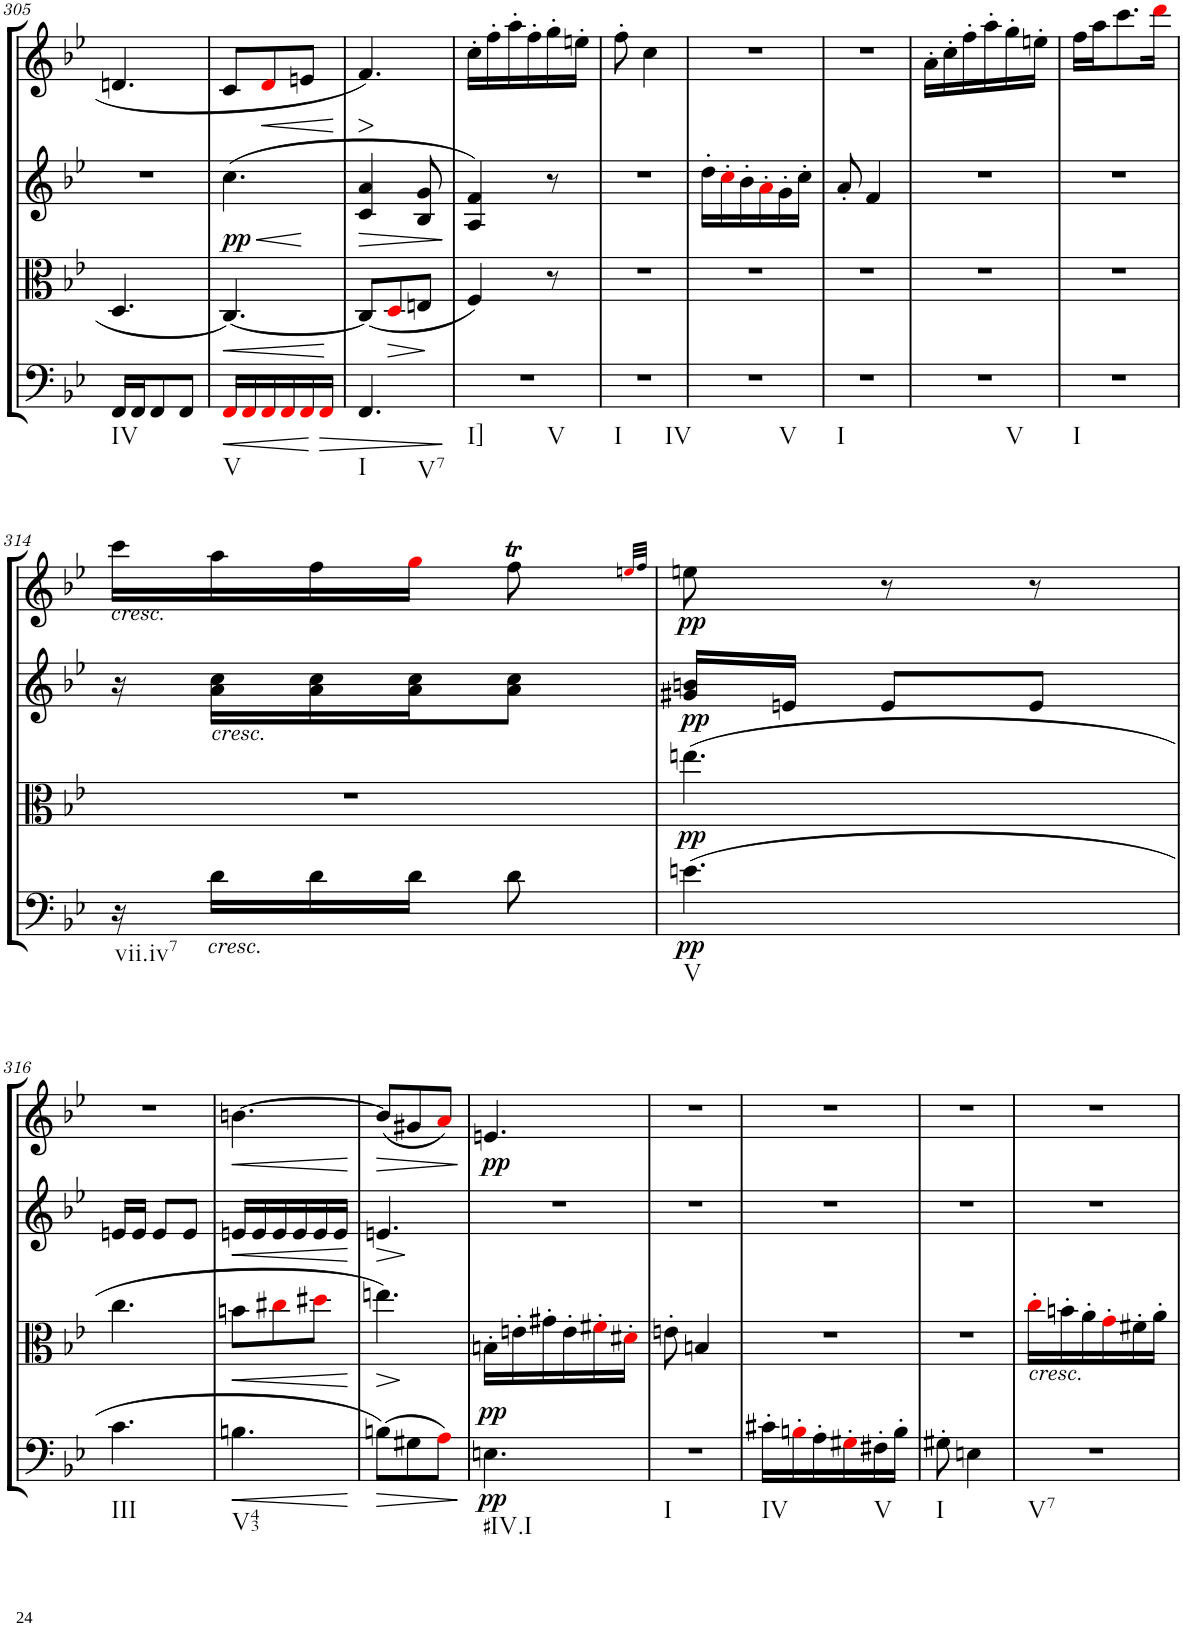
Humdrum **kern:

**kern	**dynam	**kern	**dynam	**kern	**dynam	**kern	**dynam
*part4	*part4	*part3	*part3	*part2	*part2	*part1	*part1
*staff4	*staff4	*staff3	*staff3	*staff2	*staff2	*staff1	*staff1
*I"Cello	*	*I"Viola	*	*I"2nd Violin	*	*I"1st Violin	*
*	*	*I'Vla	*	*I'Vln	*	*I'Vln	*
!!LO:PB:g=z
*clefC4	*	*clefC3	*	*clefG2	*	*clefG2	*
*k[b-e-]	*	*k[b-e-]	*	*k[b-e-]	*	*k[b-e-]	*
*B-:	*	*B-:	*	*B-:	*	*B-:	*
*M3/8	*	*M3/8	*	*M3/8	*	*M3/8	*
=305	=305	=305	=305	=305	=305	=305	=305
!LO:TX:b:t=IV	!	!	!	!	!	!	!
16FF/LL	.	4.D/	.	4.r	.	4.dn/	.
16FF/J	.	.	.	.	.	.	.
8FF/	.	.	.	.	.	.	.
8FF/J	.	.	.	.	.	.	.
=306	=306	=306	=306	=306	=306	=306	=306
!LO:TX:b:t=V	!	!	!	!	!	!	!
!	!LO:HP:b	!	!LO:HP:b	!	!LO:HP:b	!	!
!	!	!	!	!	!LO:DY:n=1:b	!	!
16FFi/LL	<	[4.C/	<	(4.cc\	< pp	8c/L	.
16FFi/	.	.	.	.	.	.	.
!	!	!	!	!	!	!	!LO:HP:b
16FFi/	.	.	.	.	.	8di/	<
16FFi/	.	.	.	.	.	.	.
16FFi/	.	.	.	.	.	8en/J	.
!	!LO:HP:n=1:b	!	!	!	!	!	!
16FFi/JJ	[ >	.	.	.	.	.	.
.	.	.	.	.	[	.	[
=307	=307	=307	=307	=307	=307	=307	=307
!LO:TX:b:t=I	!	!	!	!	!	!	!
!LO:TX:b:t=V7	!	!	!	!	!	!	!
!	!	!	!	!	!LO:HP:b	!	!LO:HP:b
4.FF/	.	(8C/L]	.	4c/ 4a/	>	4.f/	>
!	!	!	!LO:HP:n=1:b	!	!	!	!
.	.	8Di/	[ >	.	.	.	.
.	.	8En/J	.	8B-/ 8g/	.	.	.
.	]	.	.	.	]	.	]
=308	=308	=308	=308	=308	=308	=308	=308
!LO:TX:b:t=I]	!	!	!	!	!	!	!
!LO:TX:b:t=V	!	!	!	!	!	!	!
4.r	.	4F/)	.	4A/ 4f/)	.	16cc'\LL	.
.	.	.	.	.	.	16ff'\	.
.	.	.	.	.	.	16aa'\	.
.	.	.	.	.	.	16ff'\	.
.	.	8r	]	8r	.	16gg'\	.
.	.	.	.	.	.	16een'\JJ	.
=309	=309	=309	=309	=309	=309	=309	=309
!LO:TX:b:t=I	!	!	!	!	!	!	!
!LO:TX:b:t=IV	!	!	!	!	!	!	!
4.r	.	4.r	.	4.r	.	8ff'\	.
.	.	.	.	.	.	4cc\	.
=310	=310	=310	=310	=310	=310	=310	=310
!LO:TX:b:t=V	!	!	!	!	!	!	!
4.r	.	4.r	.	16dd'\LL	.	4.r	.
.	.	.	.	16cc'i\	.	.	.
.	.	.	.	16b-'\	.	.	.
.	.	.	.	16a'i\	.	.	.
.	.	.	.	16g'\	.	.	.
.	.	.	.	16cc'\JJ	.	.	.
=311	=311	=311	=311	=311	=311	=311	=311
!LO:TX:b:t=I	!	!	!	!	!	!	!
4.r	.	4.r	.	8a'/	.	4.r	.
.	.	.	.	4f/	.	.	.
=312	=312	=312	=312	=312	=312	=312	=312
!LO:TX:b:t=V	!	!	!	!	!	!	!
4.r	.	4.r	.	4.r	.	16a'\LL	.
.	.	.	.	.	.	16cc'\	.
.	.	.	.	.	.	16ff'\	.
.	.	.	.	.	.	16aa'\	.
.	.	.	.	.	.	16gg'\	.
.	.	.	.	.	.	16een'\JJ	.
=313	=313	=313	=313	=313	=313	=313	=313
!LO:TX:b:t=I	!	!	!	!	!	!	!
4.r	.	4.r	.	4.r	.	16ff\LL	.
.	.	.	.	.	.	16aa\J	.
.	.	.	.	.	.	8.ccc\	.
.	.	.	.	.	.	16dddi\Jk	.
!!LO:LB:g=z
=314	=314	=314	=314	=314	=314	=314	=314
!	!	!	!	!	!	!LO:TX:a:i:t=cresc.	!
!LO:TX:b:t=vii.iv7	!	!	!	!	!	!	!
16r	.	4.r	.	16r	.	16ccc\LL	.
!	!	!	!	!LO:TX:b:i:t=cresc.	!	!	!
!LO:TX:b:i:t=cresc.	!	!	!	!	!	!	!
16d\LL	.	.	.	16a\ 16cc\LL	.	16aa\	.
16d\	.	.	.	16a\ 16cc\	.	16ff\	.
16d\JJ	.	.	.	16a\ 16cc\J	.	16ggi\JJ	.
8d\	.	.	.	8a\ 8cc\J	.	8ffT\	.
.	.	.	.	.	.	32qeeni/LLL	.
.	.	.	.	.	.	32qff/JJJ	.
=315	=315	=315	=315	=315	=315	=315	=315
!LO:TX:b:t=V	!	!	!	!	!	!	!
!	!LO:DY:b	!	!LO:DY:b	!	!LO:DY:b	!	!LO:DY:b
(4.en\	pp	(4.een\	pp	16g#X/ 16bn/LL	pp	8een\	pp
.	.	.	.	16en/JJ	.	.	.
.	.	.	.	8e/L	.	8r	.
.	.	.	.	8e/J	.	8r	.
!!LO:LB:g=z
=316	=316	=316	=316	=316	=316	=316	=316
!LO:TX:b:t=III	!	!	!	!	!	!	!
4.c\	.	4.cc\	.	16en/LL	.	4.r	.
.	.	.	.	16e/JJ	.	.	.
.	.	.	.	8e/L	.	.	.
.	.	.	.	8e/J	.	.	.
=317	=317	=317	=317	=317	=317	=317	=317
!LO:TX:b:t=V43	!	!	!	!	!	!	!
!	!LO:HP:b	!	!LO:HP:b	!	!LO:HP:b	!	!LO:HP:b
4.Bn\	<	8bn\L	<	16en/LL	<	[4.bn\	<
.	.	.	.	16e/	.	.	.
.	.	8cc#Xi\	.	16e/	.	.	.
.	.	.	.	16e/	.	.	.
.	.	8dd#Xi\J	.	16e/	.	.	.
.	.	.	.	16e/JJ	.	.	.
.	[	.	[	.	[	.	[
=318	=318	=318	=318	=318	=318	=318	=318
!	!LO:HP:b	!	!LO:HP:b	!	!LO:HP:b	!	!LO:HP:b
(8Bn\L)	>	4.een\)	>	4.en/	>	(8b/L]	>
8G#X\	.	.	.	.	.	8g#X/	.
8Ai\J)	.	.	.	.	.	8ai/J)	.
.	]	.	]	.	]	.	]
=319	=319	=319	=319	=319	=319	=319	=319
!LO:TX:b:t=#IV.I	!	!	!	!	!	!	!
!	!LO:DY:b	!	!	!	!	!	!
!	!LO:DY:n=1:a	!	!	!	!	!	!LO:DY:b
4.En\	pp pp	16Bn'\LL	.	4.r	.	4.en/	pp
.	.	16en'\	.	.	.	.	.
.	.	16g#X'\	.	.	.	.	.
.	.	16e'\	.	.	.	.	.
.	.	16f#X'i\	.	.	.	.	.
.	.	16d#X'i\JJ	.	.	.	.	.
=320	=320	=320	=320	=320	=320	=320	=320
!LO:TX:b:t=I	!	!	!	!	!	!	!
4.r	.	8en'\	.	4.r	.	4.r	.
.	.	4Bn/	.	.	.	.	.
=321	=321	=321	=321	=321	=321	=321	=321
!LO:TX:b:t=IV	!	!	!	!	!	!	!
16c#X'\LL	.	4.r	.	4.r	.	4.r	.
16Bn'i\	.	.	.	.	.	.	.
16A'\	.	.	.	.	.	.	.
16G#X'i\	.	.	.	.	.	.	.
!LO:TX:b:t=V	!	!	!	!	!	!	!
16F#X'\	.	.	.	.	.	.	.
16B'\JJ	.	.	.	.	.	.	.
=322	=322	=322	=322	=322	=322	=322	=322
!LO:TX:b:t=I	!	!	!	!	!	!	!
8G#X'\	.	4.r	.	4.r	.	4.r	.
4En\	.	.	.	.	.	.	.
=323	=323	=323	=323	=323	=323	=323	=323
!	!	!LO:TX:b:i:t=cresc.	!	!	!	!	!
!LO:TX:b:t=V7	!	!	!	!	!	!	!
4.r	.	16cc'i\LL	.	4.r	.	4.r	.
.	.	16bn'\	.	.	.	.	.
.	.	16a'\	.	.	.	.	.
.	.	16g'i\	.	.	.	.	.
.	.	16f#X'\	.	.	.	.	.
.	.	16a'\JJ	.	.	.	.	.
=	=	=	=	=	=	=	=
*-	*-	*-	*-	*-	*-	*-	*-
